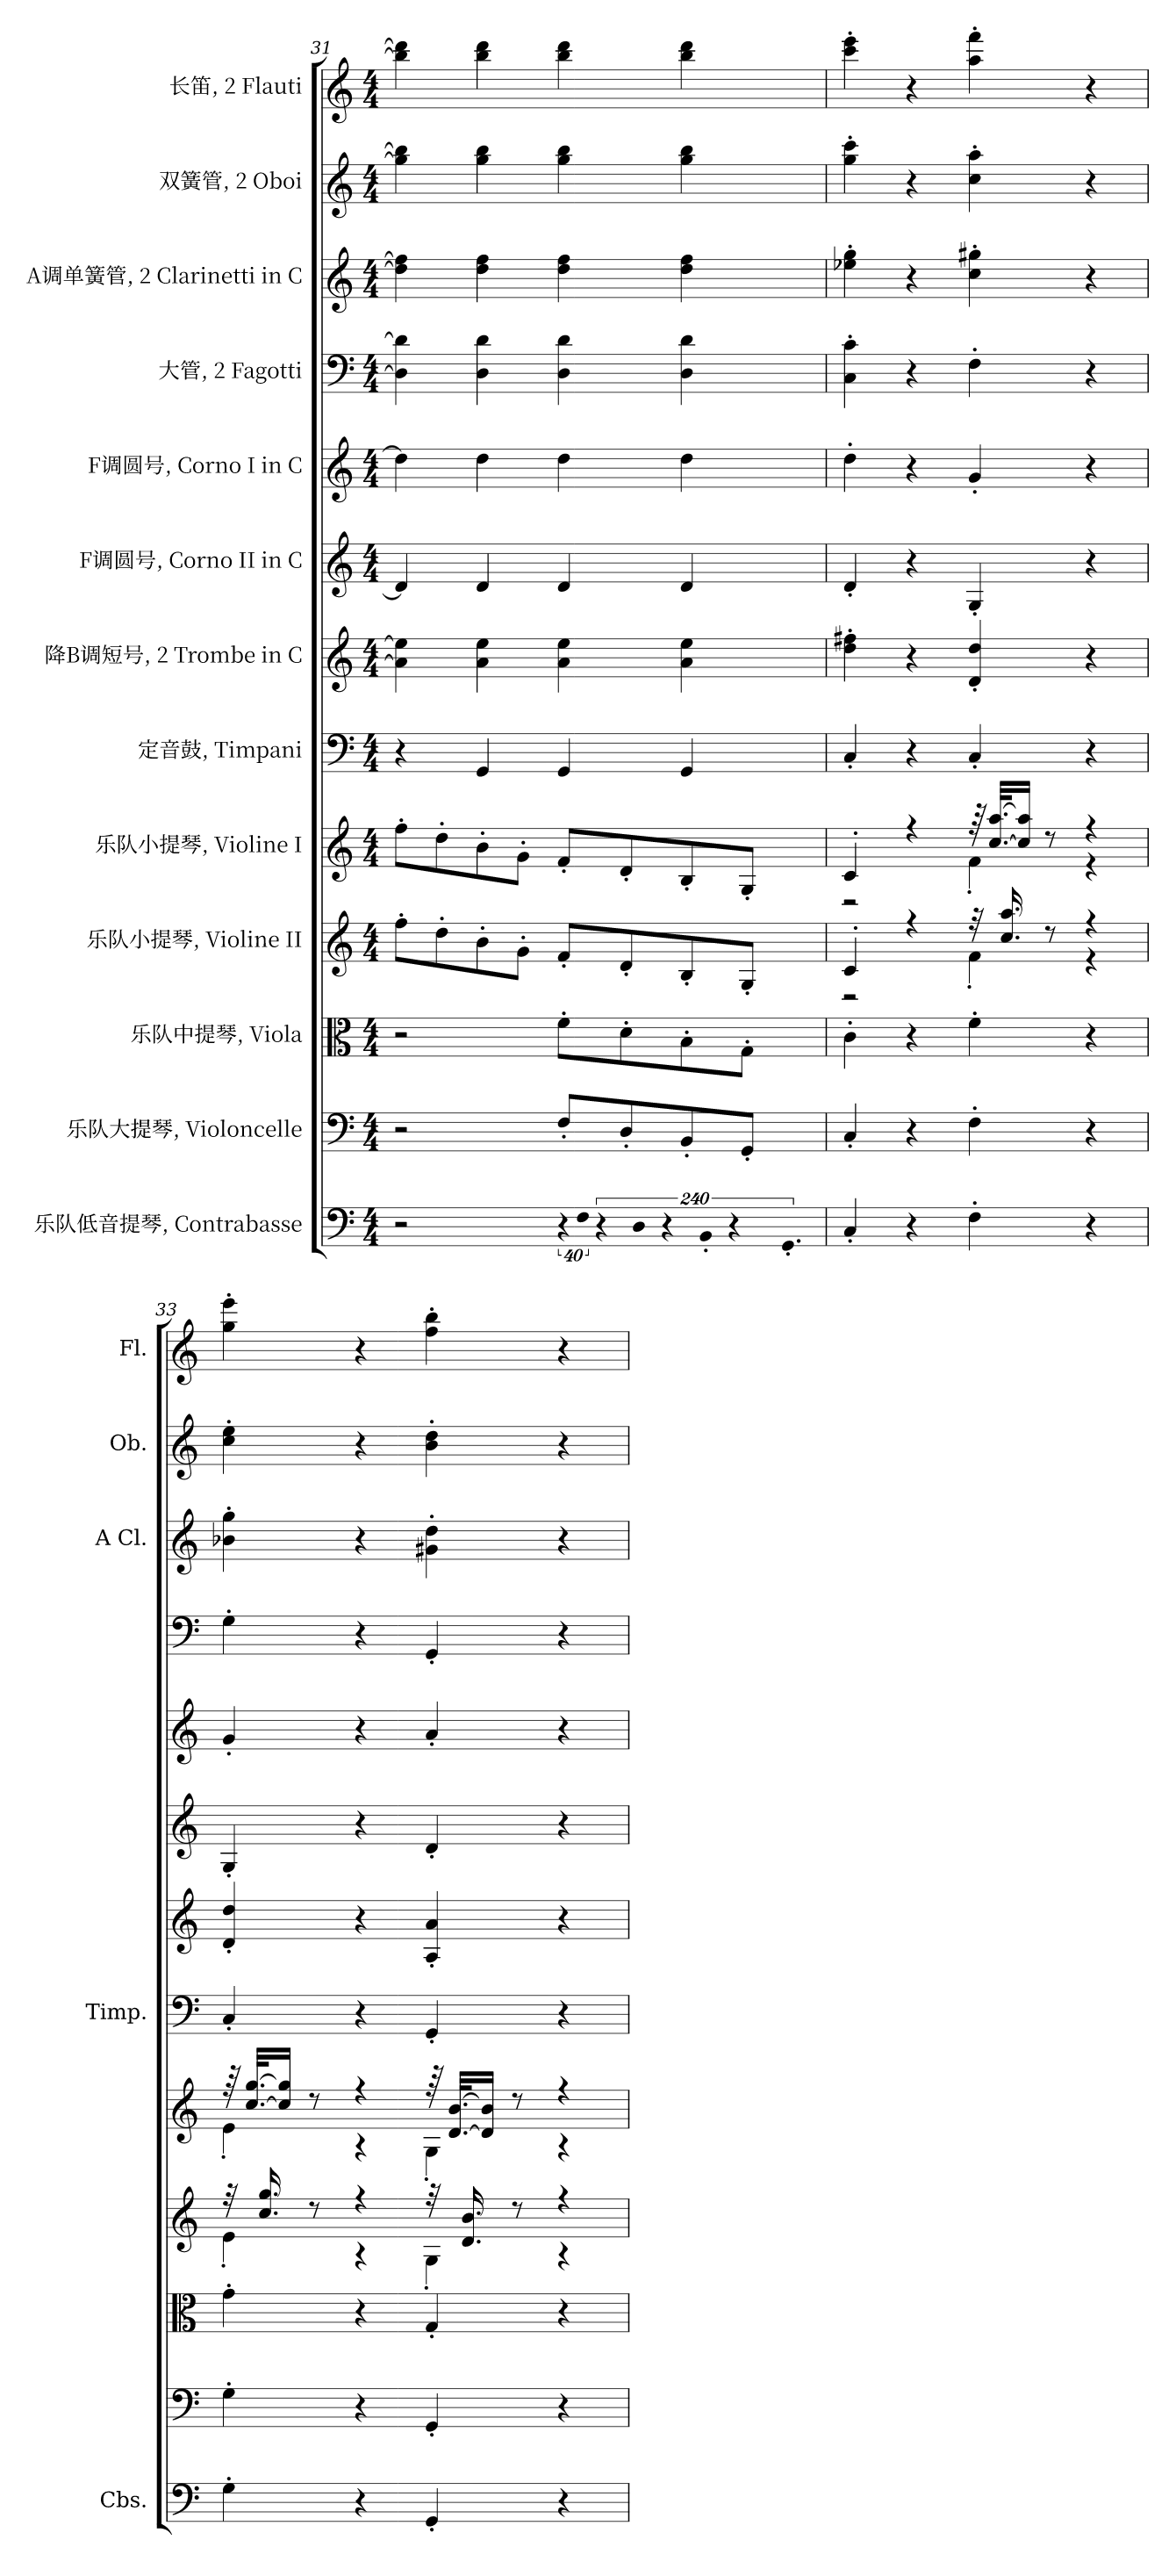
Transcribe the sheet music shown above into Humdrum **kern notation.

**kern	**kern	**kern	**kern	**kern	**kern	**kern	**kern	**kern	**kern	**kern	**kern	**kern
*part13	*part12	*part11	*part10	*part9	*part8	*part7	*part6	*part5	*part4	*part3	*part2	*part1
*staff13	*staff12	*staff11	*staff10	*staff9	*staff8	*staff7	*staff6	*staff5	*staff4	*staff3	*staff2	*staff1
*I"乐队低音提琴, Contrabasse	*I"乐队大提琴, Violoncelle	*I"乐队中提琴, Viola	*I"乐队小提琴, Violine II	*I"乐队小提琴, Violine I	*I"定音鼓, Timpani	*I"降B调短号, 2 Trombe in C	*I"F调圆号, Corno II in C	*I"F调圆号, Corno I in C	*I"大管, 2 Fagotti	*I"A调单簧管, 2 Clarinetti in C	*I"双簧管, 2 Oboi	*I"长笛, 2 Flauti
*I'Cbs.	*	*	*	*	*I'Timp.	*	*	*	*	*I'A Cl.	*I'Ob.	*I'Fl.
!!LO:PB:g=z
*clefF4	*clefF4	*clefC3	*clefG2	*clefG2	*clefF4	*clefG2	*clefG2	*clefG2	*clefF4	*clefG2	*clefG2	*clefG2
*ITrd7c12	*	*	*	*	*	*ITrd1c2	*ITrd4c7	*ITrd4c7	*	*ITrd2c3	*	*
*k[]	*k[]	*k[]	*k[]	*k[]	*k[]	*k[b-e-]	*k[b-]	*k[b-]	*k[]	*k[f#c#g#]	*k[]	*k[]
*M4/4	*M4/4	*M4/4	*M4/4	*M4/4	*M4/4	*M4/4	*M4/4	*M4/4	*M4/4	*M4/4	*M4/4	*M4/4
*MM198	*MM198	*MM198	*MM198	*MM198	*MM198	*MM198	*MM198	*MM198	*MM198	*MM198	*MM198	*MM198
=31	=31	=31	=31	=31	=31	=31	=31	=31	=31	=31	=31	=31
2r	2r	2r	8ff'\L	8ff'\L	4r	4g\] 4dd\]	4G/]	4g\]	4D\] 4d\]	4b\] 4dd\]	4gg\] 4bb\]	4bb\] 4ddd\]
.	.	.	8dd'\	8dd'\	.	.	.	.	.	.	.	.
.	.	.	8b'\	8b'\	4GG/	4g\ 4dd\	4G/	4g\	4D\ 4d\	4b\ 4dd\	4gg\ 4bb\	4bb\ 4ddd\
.	.	.	8g'\J	8g'\J	.	.	.	.	.	.	.	.
*	*	*	*	*	*	*	*	*	*	*	*	*MM213
!LO:N:vis=32	!	!	!	!	!	!	!	!	!	!	!	!
640%23r	8F'/L	8f'\L	8f'/L	8f'/L	4GG/	4g\ 4dd\	4G/	4g\	4D\ 4d\	4b\ 4dd\	4gg\ 4bb\	4bb\ 4ddd\
!LO:N:vis=32	!	!	!	!	!	!	!	!	!	!	!	!
640%23FF\	.	.	.	.	.	.	.	.	.	.	.	.
!LO:N:vis=16	!	!	!	!	!	!	!	!	!	!	!	!
1920%137r	.	.	.	.	.	.	.	.	.	.	.	.
.	8D'/	8d'\	8d'/	8d'/	.	.	.	.	.	.	.	.
!LO:N:vis=16	!	!	!	!	!	!	!	!	!	!	!	!
1920%137DD\	.	.	.	.	.	.	.	.	.	.	.	.
!LO:N:vis=16	!	!	!	!	!	!	!	!	!	!	!	!
1920%137r	.	.	.	.	.	.	.	.	.	.	.	.
.	8BB'/	8B'\	8B'/	8B'/	4GG/	4g\ 4dd\	4G/	4g\	4D\ 4d\	4b\ 4dd\	4gg\ 4bb\	4bb\ 4ddd\
!LO:N:vis=16	!	!	!	!	!	!	!	!	!	!	!	!
1920%137BBB'/	.	.	.	.	.	.	.	.	.	.	.	.
!LO:N:vis=32	!	!	!	!	!	!	!	!	!	!	!	!
640%23r	.	.	.	.	.	.	.	.	.	.	.	.
.	8GG'/J	8G'\J	8G'/J	8G'/J	.	.	.	.	.	.	.	.
!LO:N:vis=16.	!	!	!	!	!	!	!	!	!	!	!	!
960%103GGG'/	.	.	.	.	.	.	.	.	.	.	.	.
.	1920ryy	1920ryy	1920ryy	1920ryy	1920ryy	1920ryy	1920ryy	1920ryy	1920ryy	1920ryy	1920ryy	1920ryy
=32	=32	=32	=32	=32	=32	=32	=32	=32	=32	=32	=32	=32
*	*	*	*	*	*	*	*	*	*	*	*	*MM198
*	*	*	*^	*^	*	*	*	*	*	*	*	*
4CC'/	4C'/	4c'\	4c'/	2r	4c'/	2r	4C'/	4cc\' 4een\'	4G'/	4g'\	4C\' 4c\'	4ccn\' 4ee\'	4gg\' 4ccc\'	4ccc\' 4eee\'
4r	4r	4r	4r	.	4r	.	4r	4r	4r	4r	4r	4r	4r	4r
*	*	*	*	*	*	*	*	*	*	*	*	*	*	*MM213
4FF'\	4F'\	4f'\	32r	4f'\	64r	4f'\	4C'/	4c/' 4cc/'	4C'/	4c'/	4F'\	4a\' 4ee#X\'	4cc\' 4aa\'	4aa\' 4fff\'
.	.	.	.	.	[32.cc/ [32.aa/KLL	.	.	.	.	.	.	.	.	.
.	.	.	16.cc/ 16.aa/	.	.	.	.	.	.	.	.	.	.	.
.	.	.	.	.	16cc/] 16aa/]JJ	.	.	.	.	.	.	.	.	.
.	.	.	8r	.	8r	.	.	.	.	.	.	.	.	.
4r	4r	4r	4r	4r	4r	4r	4r	4r	4r	4r	4r	4r	4r	4r
=33	=33	=33	=33	=33	=33	=33	=33	=33	=33	=33	=33	=33	=33	=33
*	*	*	*	*	*	*	*	*	*	*	*	*	*	*MM198
4GG'\	4G'\	4g'\	32r	4e'\	64r	4e'\	4C'/	4c/' 4cc/'	4C'/	4c'/	4G'\	4gn\' 4ee\'	4cc\' 4ee\'	4gg\' 4eee\'
.	.	.	.	.	[32.cc/ [32.gg/KLL	.	.	.	.	.	.	.	.	.
.	.	.	16.cc/ 16.gg/	.	.	.	.	.	.	.	.	.	.	.
.	.	.	.	.	16cc/] 16gg/]JJ	.	.	.	.	.	.	.	.	.
.	.	.	8r	.	8r	.	.	.	.	.	.	.	.	.
4r	4r	4r	4r	4r	4r	4r	4r	4r	4r	4r	4r	4r	4r	4r
*	*	*	*	*	*	*	*	*	*	*	*	*	*	*MM213
4GGG'/	4GG'/	4G'/	32r	4G'\	64r	4G'\	4GG'/	4G/' 4g/'	4G'/	4d'/	4GG'/	4e#X\' 4b\'	4b\' 4dd\'	4ff\' 4bb\'
.	.	.	.	.	[32.d/ [32.b/KLL	.	.	.	.	.	.	.	.	.
.	.	.	16.d/ 16.b/	.	.	.	.	.	.	.	.	.	.	.
.	.	.	.	.	16d/] 16b/]JJ	.	.	.	.	.	.	.	.	.
.	.	.	8r	.	8r	.	.	.	.	.	.	.	.	.
4r	4r	4r	4r	4r	4r	4r	4r	4r	4r	4r	4r	4r	4r	4r
*	*	*	*v	*v	*	*	*	*	*	*	*	*	*	*
*	*	*	*	*v	*v	*	*	*	*	*	*	*	*
=	=	=	=	=	=	=	=	=	=	=	=	=
*-	*-	*-	*-	*-	*-	*-	*-	*-	*-	*-	*-	*-
